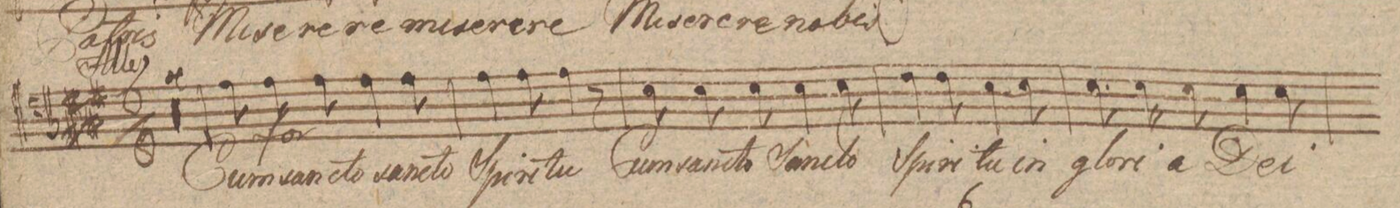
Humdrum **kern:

**kern	**text	**dynam
*I"Tenore	*	*
*clefC4	*	*
*k[f#c#g#d#]	*	*
*met(c)	*	*
*M6/8	*	*
0.r	.	.
=263	=263	=263
=264	=264	=264
=265	=265	=265
=266	=266	=266
8e\	Cum	.
8e\	san-	f
8e\	-cto	.
4e\	san-	.
8e\	-cto	.
=267	=267	=267
4e\	Spi-	.
8e\	-ri-	.
4e\	-tu	.
8r	.	.
=268	=268	=268
8B\	Cum	.
8B\	san-	.
8B\	-cto	.
4B\	San-	.
8B\	-cto	.
=269	=269	=269
4c#\	Spi-	.
8c#\	-ri-	.
4B\	-tu	.
8B\	in	.
=270	=270	=270
8.B\	glo-	.
16B\K	-ri-	.
8B\	-a	.
4B\	De-	.
8B\	-i	.
=271	=271	=271
*-	*-	*-
